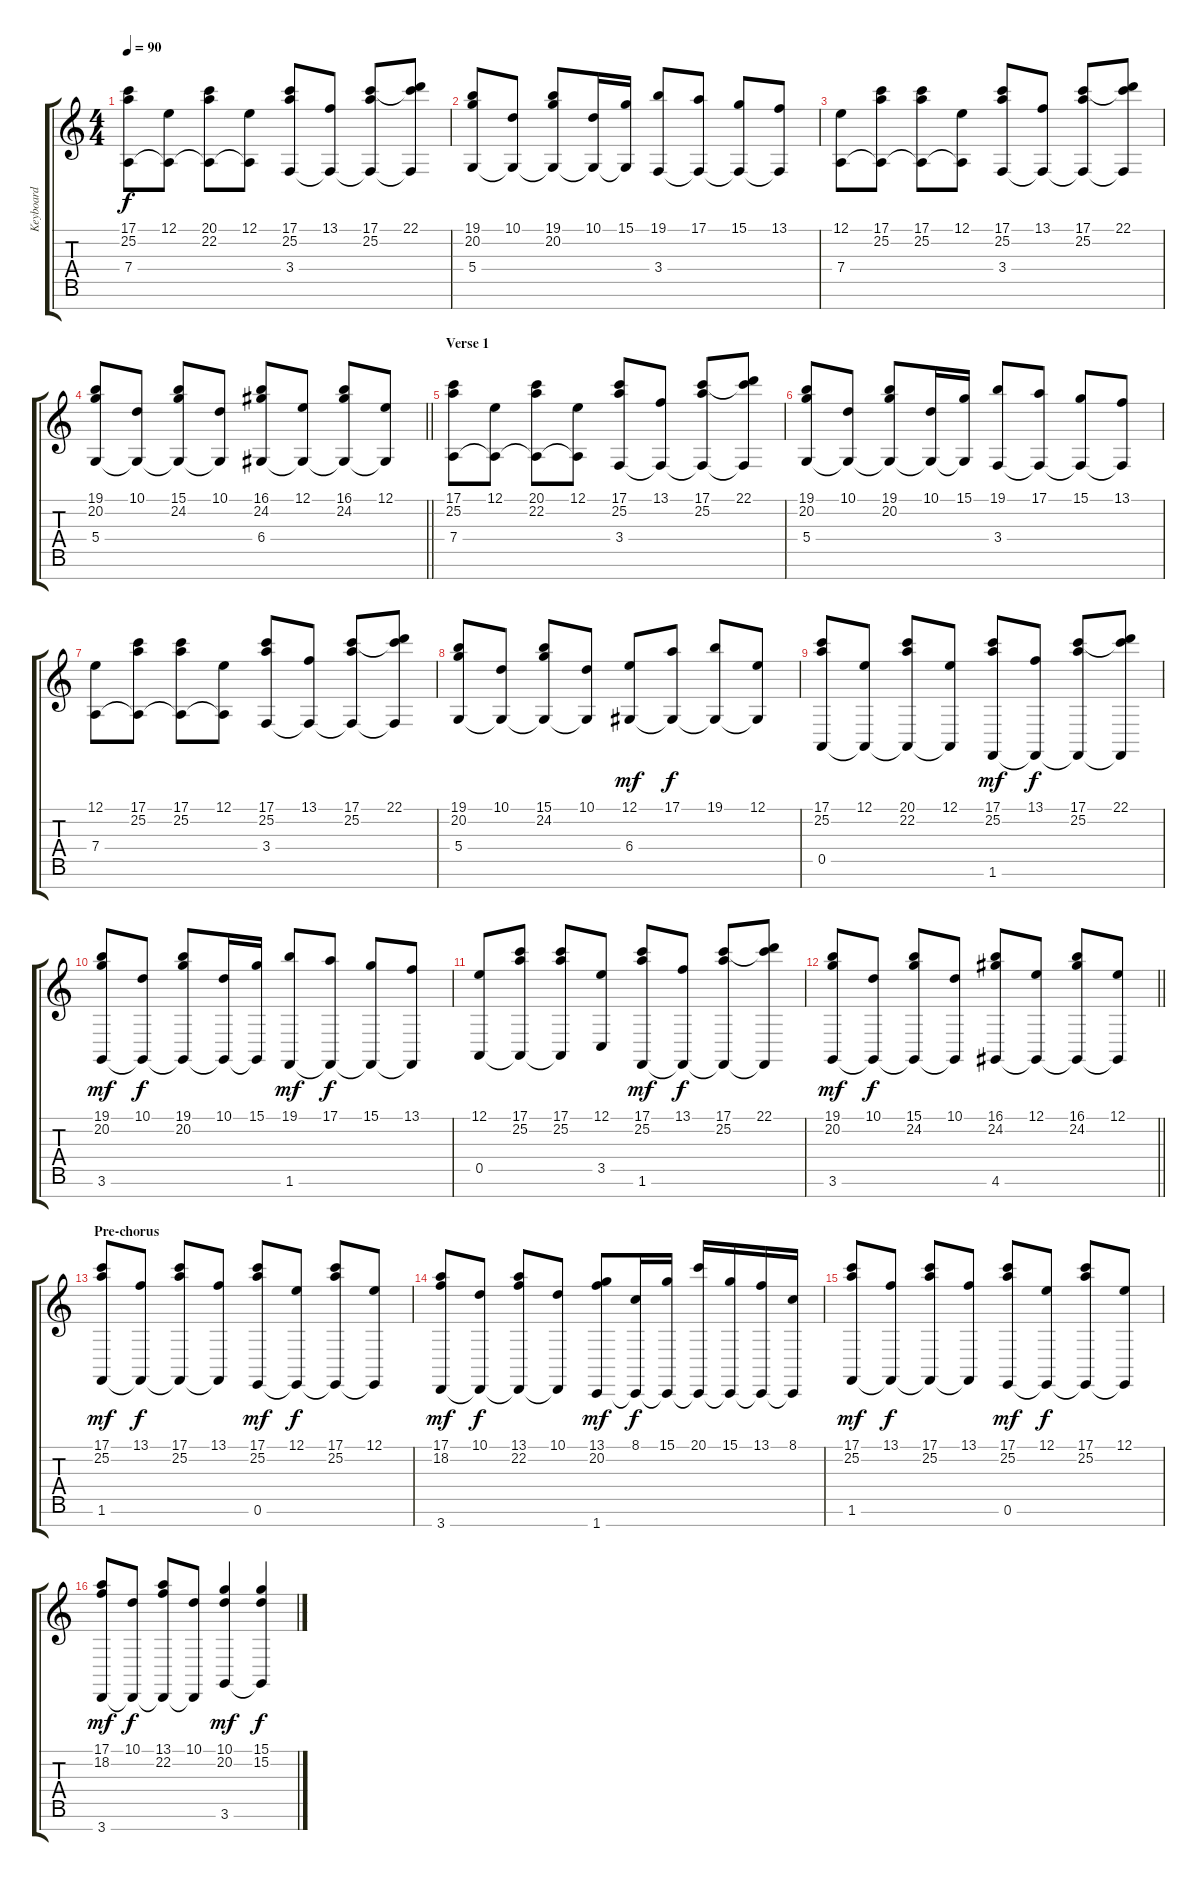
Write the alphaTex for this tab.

\track ("Keyboard" "Keyboard") {instrument acousticgrandpiano}
\staff {score tabs}
\tuning (E4 B3 G3 D3 A2 E2 B1) {hide}
\ts (4 4)
\tempo 90
\clef g2
\ks c
(17.1 25.2 7.4).8{dy f instrument acousticgrandpiano} (12.1 7.4{t}).8 (20.1 22.2 7.4{t}).8 (12.1 7.4{t}).8 (17.1 25.2 3.4).8 (13.1 3.4{t}).8 (17.1 25.2 3.4{t}).8 (22.1 25.2{t} 3.4{t}).8 |
(19.1 20.2 5.4).8 (10.1 5.4{t}).8 (19.1 20.2 5.4{t}).8 (10.1 5.4{t}).16 (15.1 5.4{t}).16 (19.1 3.4).8 (17.1 3.4{t}).8 (15.1 3.4{t}).8 (13.1 3.4{t}).8 |
(12.1 7.4).8 (17.1 25.2 7.4{t}).8 (17.1 25.2 7.4{t}).8 (12.1 7.4{t}).8 (17.1 25.2 3.4).8 (13.1 3.4{t}).8 (17.1 25.2 3.4{t}).8 (22.1 25.2{t} 3.4{t}).8 |
\barLineRight lightlight
(19.1 20.2 5.4).8 (10.1 5.4{t}).8 (15.1 24.2 5.4{t}).8 (10.1 5.4{t}).8 (16.1 24.2 6.4).8 (12.1 6.4{t}).8 (16.1 24.2 6.4{t}).8 (12.1 6.4{t}).8 |
\section ("" "Verse 1")
(17.1 25.2 7.4).8 (12.1 7.4{t}).8 (20.1 22.2 7.4{t}).8 (12.1 7.4{t}).8 (17.1 25.2 3.4).8 (13.1 3.4{t}).8 (17.1 25.2 3.4{t}).8 (22.1 25.2{t} 3.4{t}).8 |
(19.1 20.2 5.4).8 (10.1 5.4{t}).8 (19.1 20.2 5.4{t}).8 (10.1 5.4{t}).16 (15.1 5.4{t}).16 (19.1 3.4).8 (17.1 3.4{t}).8 (15.1 3.4{t}).8 (13.1 3.4{t}).8 |
(12.1 7.4).8 (17.1 25.2 7.4{t}).8 (17.1 25.2 7.4{t}).8 (12.1 7.4{t}).8 (17.1 25.2 3.4).8 (13.1 3.4{t}).8 (17.1 25.2 3.4{t}).8 (22.1 25.2{t} 3.4{t}).8 |
(19.1 20.2 5.4).8 (10.1 5.4{t}).8 (15.1 24.2 5.4{t}).8 (10.1 5.4{t}).8 (12.1 6.4).8{dy mf} (17.1 6.4{t}).8{dy f} (19.1 6.4{t}).8 (12.1 6.4{t}).8 |
(17.1 25.2 0.5).8 (12.1 0.5{t}).8 (20.1 22.2 0.5{t}).8 (12.1 0.5{t}).8 (17.1 25.2 1.6).8{dy mf} (13.1 1.6{t}).8{dy f} (17.1 25.2 1.6{t}).8 (22.1 25.2{t} 1.6{t}).8 |
(19.1 20.2 3.6).8{dy mf} (10.1 3.6{t}).8{dy f} (19.1 20.2 3.6{t}).8 (10.1 3.6{t}).16 (15.1 3.6{t}).16 (19.1 1.6).8{dy mf} (17.1 1.6{t}).8{dy f} (15.1 1.6{t}).8 (13.1 1.6{t}).8 |
(12.1 0.5).8 (17.1 25.2 0.5{t}).8 (17.1 25.2 0.5{t}).8 (12.1 3.5).8 (17.1 25.2 1.6).8{dy mf} (13.1 1.6{t}).8{dy f} (17.1 25.2 1.6{t}).8 (22.1 25.2{t} 1.6{t}).8 |
\barLineRight lightlight
(19.1 20.2 3.6).8{dy mf} (10.1 3.6{t}).8{dy f} (15.1 24.2 3.6{t}).8 (10.1 3.6{t}).8 (16.1 24.2 4.6).8 (12.1 4.6{t}).8 (16.1 24.2 4.6{t}).8 (12.1 4.6{t}).8 |
\section ("" "Pre-chorus")
(17.1 25.2 1.6).8{dy mf} (13.1 1.6{t}).8{dy f} (17.1 25.2 1.6{t}).8 (13.1 1.6{t}).8 (17.1 25.2 0.6).8{dy mf} (12.1 0.6{t}).8{dy f} (17.1 25.2 0.6{t}).8 (12.1 0.6{t}).8 |
(17.1 18.2 3.7).8{dy mf} (10.1 3.7{t}).8{dy f} (13.1 22.2 3.7{t}).8 (10.1 3.7{t}).8 (13.1 20.2 1.7).8{dy mf} (8.1 1.7{t}).16{dy f} (15.1 1.7{t}).16 (20.1 1.7{t}).16 (15.1 1.7{t}).16 (13.1 1.7{t}).16 (8.1 1.7{t}).16 |
(17.1 25.2 1.6).8{dy mf} (13.1 1.6{t}).8{dy f} (17.1 25.2 1.6{t}).8 (13.1 1.6{t}).8 (17.1 25.2 0.6).8{dy mf} (12.1 0.6{t}).8{dy f} (17.1 25.2 0.6{t}).8 (12.1 0.6{t}).8 |
(17.1 18.2 3.7).8{dy mf} (10.1 3.7{t}).8{dy f} (13.1 22.2 3.7{t}).8 (10.1 3.7{t}).8 (10.1 20.2 3.6).4{dy mf} (15.1 15.2 3.6{t}).4{dy f}
